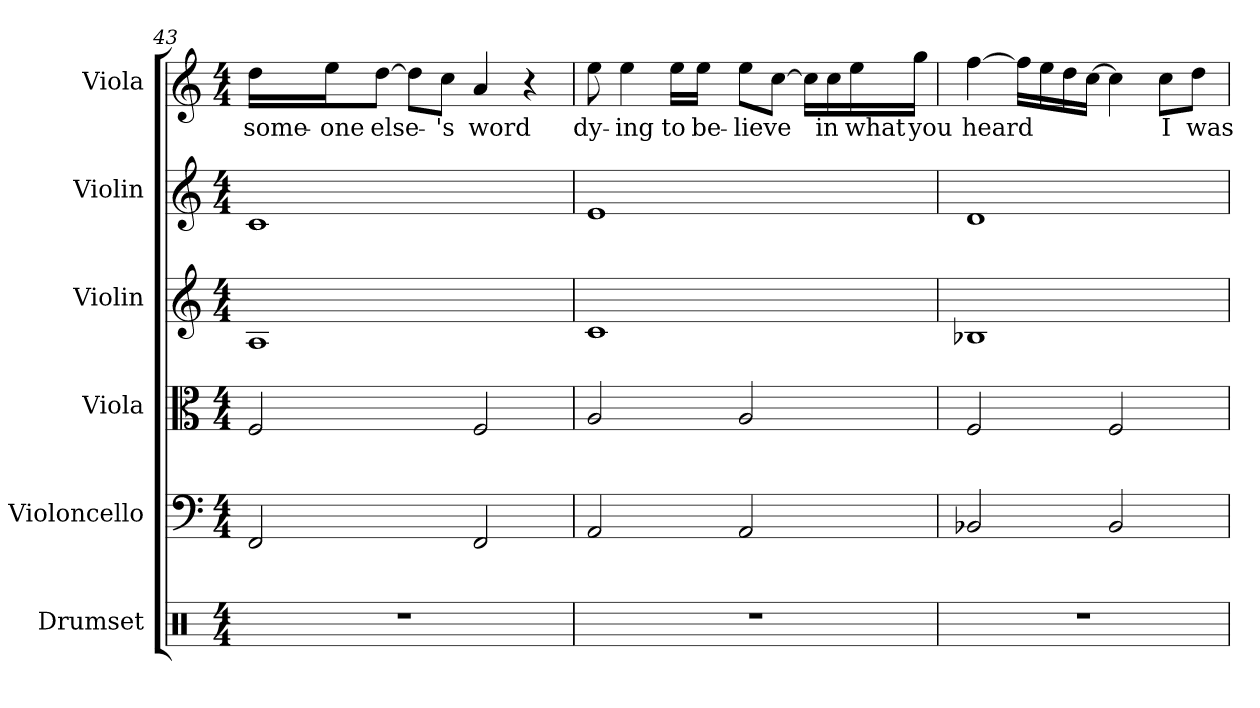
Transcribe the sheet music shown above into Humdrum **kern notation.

**kern	**kern	**kern	**kern	**kern	**kern	**text
*part6	*part5	*part4	*part3	*part2	*part1	*part1
*staff6	*staff5	*staff4	*staff3	*staff2	*staff1	*staff1
*I"Drumset	*I"Violoncello	*I"Viola	*I"Violin	*I"Violin	*I"Viola	*
*I'Drs.	*I'Vc.	*I'Vla.	*I'Vln.	*I'Vln.	*I'Vla.	*
*clefX	*clefF4	*clefC3	*clefG2	*clefG2	*clefG2	*
*k[]	*k[]	*k[]	*k[]	*k[]	*k[]	*
*M4/4	*M4/4	*M4/4	*M4/4	*M4/4	*M4/4	*
=43	=43	=43	=43	=43	=43	=43
1r	2FF/	2F/	1A	1c	16dd\LL	some-
.	.	.	.	.	16ee\J	-one
.	.	.	.	.	[8dd\J	else-
.	.	.	.	.	8dd\L]	.
.	.	.	.	.	8cc\J	-'s
.	2FF/	2F/	.	.	4a/	word
.	.	.	.	.	4r	.
=44	=44	=44	=44	=44	=44	=44
1r	2AA/	2A/	1c	1e	8ee\	dy-
.	.	.	.	.	4ee\	-ing
.	.	.	.	.	16ee\LL	to
.	.	.	.	.	16ee\JJ	be-
.	2AA/	2A/	.	.	8ee\L	-lieve
.	.	.	.	.	[8cc\J	.
.	.	.	.	.	16cc\LL]	.
.	.	.	.	.	16cc\	in
.	.	.	.	.	16ee\	what
.	.	.	.	.	16gg\JJ	you
=45	=45	=45	=45	=45	=45	=45
1r	2BB-X/	2F/	1B-X	1d	[4ff\	heard
.	.	.	.	.	16ff\LL]	.
.	.	.	.	.	16ee\	.
.	.	.	.	.	16dd\	.
.	.	.	.	.	[16cc\JJ	.
.	2BB-/	2F/	.	.	4cc\]	.
.	.	.	.	.	8cc\L	I
.	.	.	.	.	8dd\J	was
=	=	=	=	=	=	=
*-	*-	*-	*-	*-	*-	*-
